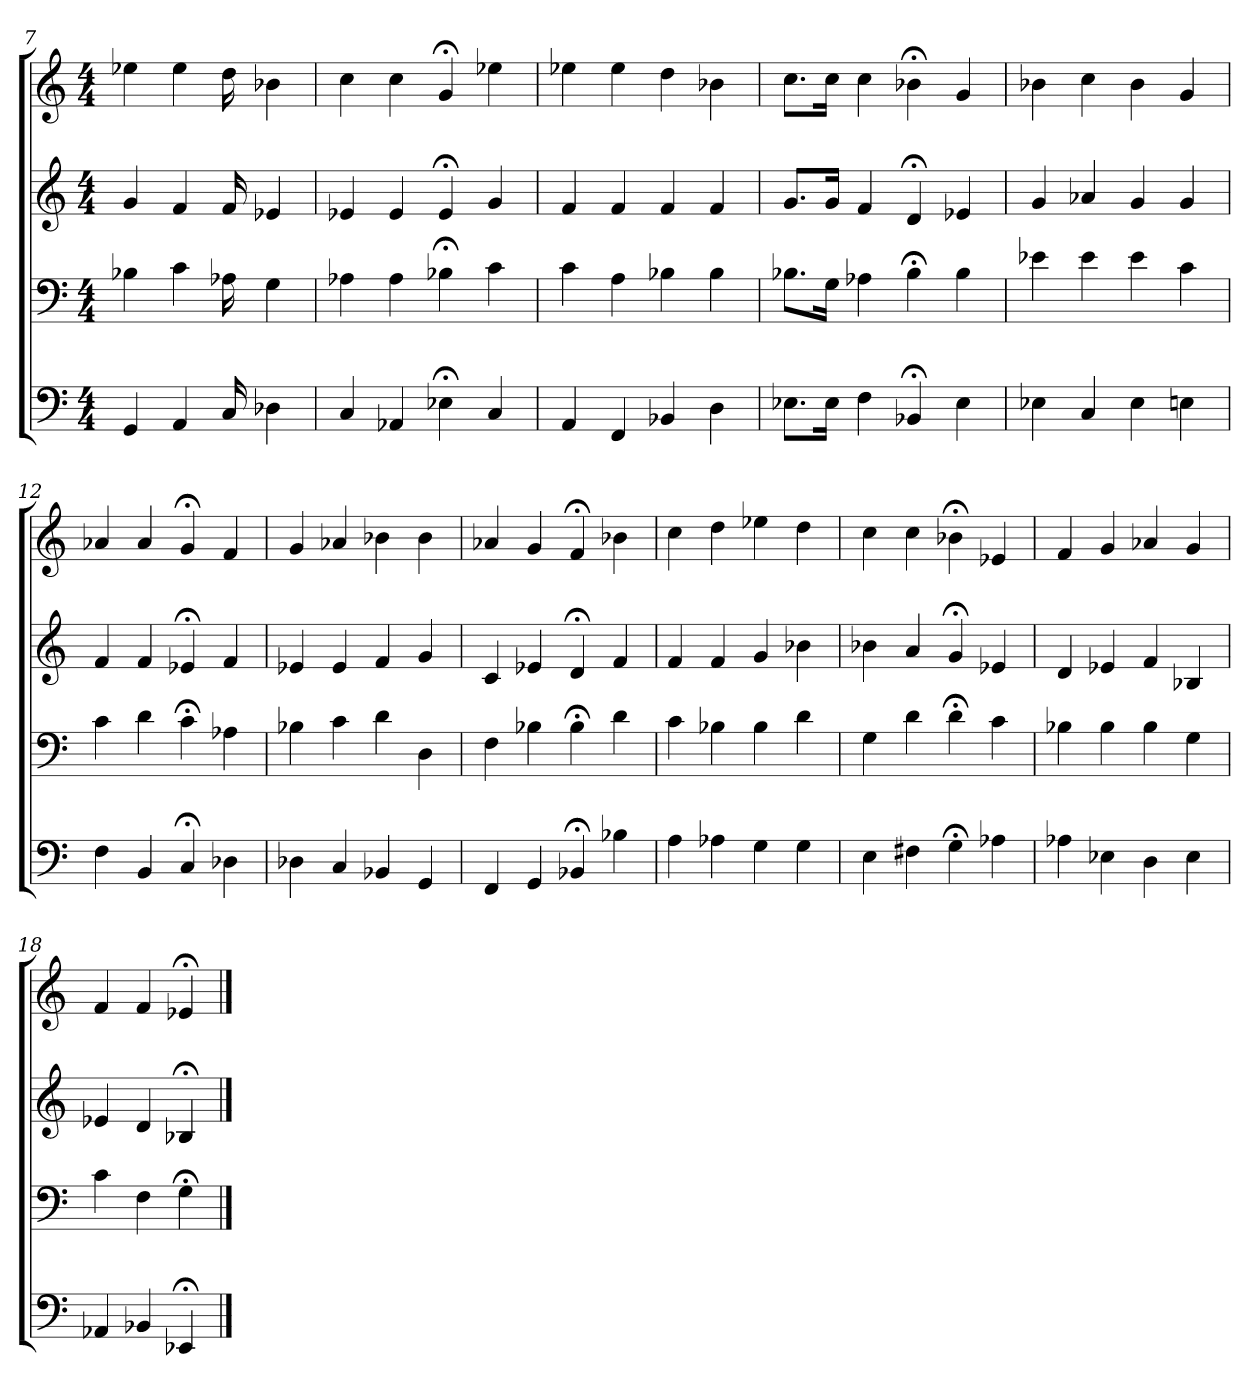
**kern	**kern	**kern	**kern
*part4	*part3	*part2	*part1
*staff4	*staff3	*staff2	*staff1
*M4/4	*M4/4	*M4/4	*M4/4
=7	=7	=7	=7
4GG	4B-X	4g	4ee-X
4AA	4c	4f	4ee-
16C	16A-X	16f	16dd
4D-X	4G	4e-X	4b-X
=8	=8	=8	=8
4C	4A-X	4e-X	4cc
4AA-X	4A-	4e-	4cc
4E-X;<	4B-X;<	4e-;<	4g;<
4C	4c	4g	4ee-X
=9	=9	=9	=9
4AA	4c	4f	4ee-X
4FF	4A	4f	4ee-
4BB-X	4B-X	4f	4dd
4D	4B-	4f	4b-X
=10	=10	=10	=10
8.E-XL	8.B-XL	8.gL	8.ccL
16E-Jk	16GJk	16gJk	16ccJk
4F	4A-X	4f	4cc
4BB-X;<	4B-;<	4d;<	4b-X;<
4E-	4B-	4e-X	4g
=11	=11	=11	=11
4E-X	4e-X	4g	4b-X
4C	4e-	4a-X	4cc
4E-	4e-	4g	4b-
4En	4c	4g	4g
=12	=12	=12	=12
4F	4c	4f	4a-X
4BB	4d	4f	4a-
4C;<	4c;<	4e-X;<	4g;<
4D-X	4A-X	4f	4f
=13	=13	=13	=13
4D-X	4B-X	4e-X	4g
4C	4c	4e-	4a-X
4BB-X	4d	4f	4b-X
4GG	4D	4g	4b-
=14	=14	=14	=14
4FF	4F	4c	4a-X
4GG	4B-X	4e-X	4g
4BB-X;<	4B-;<	4d;<	4f;<
4B-X	4d	4f	4b-X
=15	=15	=15	=15
4A	4c	4f	4cc
4A-X	4B-X	4f	4dd
4G	4B-	4g	4ee-X
4G	4d	4b-X	4dd
=16	=16	=16	=16
4E	4G	4b-X	4cc
4F#X	4d	4a	4cc
4G;<	4d;<	4g;<	4b-X;<
4A-X	4c	4e-X	4e-X
=17	=17	=17	=17
4A-X	4B-X	4d	4f
4E-X	4B-	4e-X	4g
4D	4B-	4f	4a-X
4E-	4G	4B-X	4g
=18	=18	=18	=18
4AA-X	4c	4e-X	4f
4BB-X	4F	4d	4f
4EE-X;<	4G;<	4B-X;<	4e-X;<
==	==	==	==
*-	*-	*-	*-
